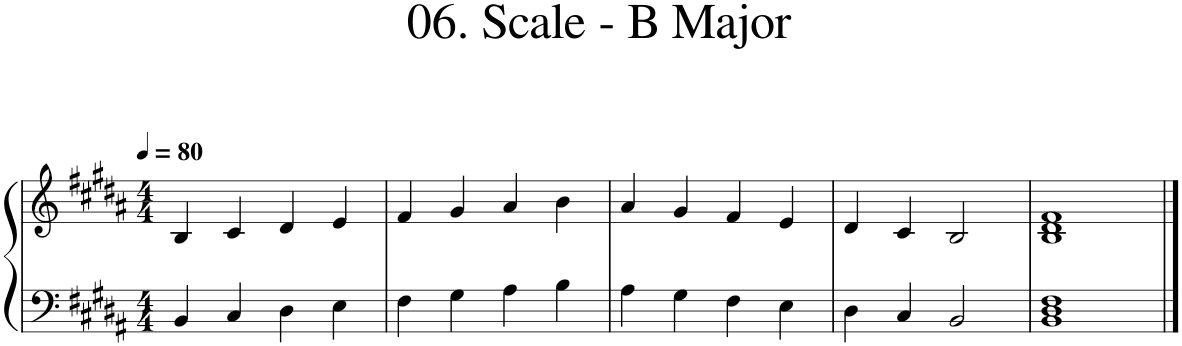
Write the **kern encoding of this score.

**kern	**kern
*part1	*part1
*staff2	*staff1
*I"Piano	*
*I'Pno.	*
*clefF4	*clefG2
*k[f#c#g#d#a#]	*k[f#c#g#d#a#]
*M4/4	*M4/4
*MM80	*MM80
=1	=1
4BB/	4B/
4C#/	4c#/
4D#\	4d#/
4E\	4e/
=2	=2
4F#\	4f#/
4G#\	4g#/
4A#\	4a#/
4B\	4b\
=3	=3
4A#\	4a#/
4G#\	4g#/
4F#\	4f#/
4E\	4e/
=4	=4
4D#\	4d#/
4C#/	4c#/
2BB/	2B/
=5	=5
1BB 1D# 1F#	1B 1d# 1f#
==	==
*-	*-
